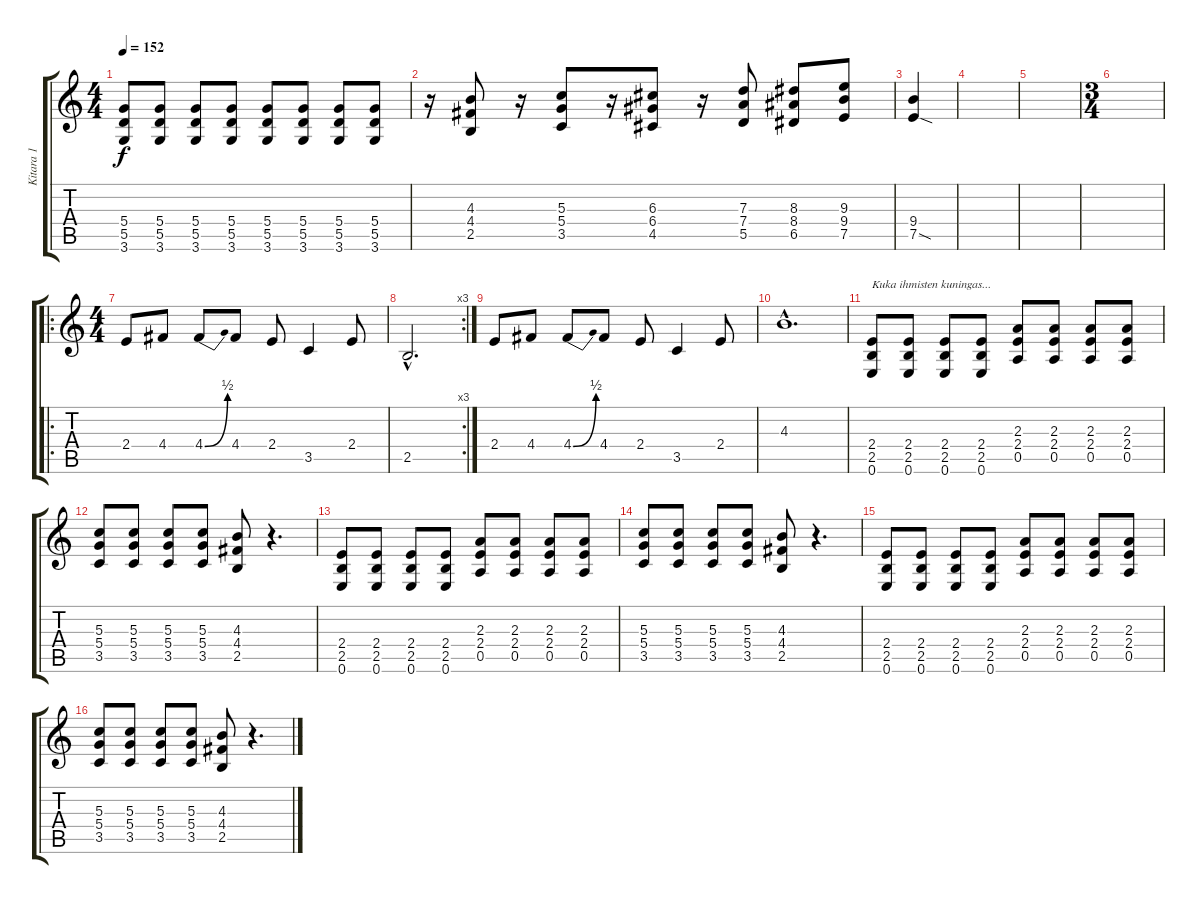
\track ("Kitara 1" "Kitara 1") {instrument distortionguitar}
\staff {score tabs}
\tuning (E4 B3 G3 D3 A2 E2) {hide}
\ts (4 4)
\tempo 152
\clef g2
\ks c
(5.4 5.5 3.6).8{dy f} (5.4 5.5 3.6).8 (5.4 5.5 3.6).8 (5.4 5.5 3.6).8 (5.4 5.5 3.6).8 (5.4 5.5 3.6).8 (5.4 5.5 3.6).8 (5.4 5.5 3.6).8 |
r.16 (4.3 4.4 2.5).8 r.16 (5.3 5.4 3.5).8 r.16 (6.3 6.4 4.5).8 r.16 (7.3 7.4 5.5).8 (8.3 8.4 6.5).8 (9.3 9.4 7.5).8 |
(9.4 7.5{sod}).4 |
|
|
\ts (3 4)
|
\ro
\ts (4 4)
2.4.8 4.4.8 4.4{be (bend 0 0 60 2)}.8 4.4.8 2.4.8 3.5.4 2.4.8 |
\rc 3
2.5{hac}.2{d} |
2.4.8 4.4.8 4.4{be (bend 0 0 60 2)}.8 4.4.8 2.4.8 3.5.4 2.4.8 |
4.3{hac}.1{d} |
(2.4 2.5 0.6).8{txt "Kuka ihmisten kuningas..."} (2.4 2.5 0.6).8 (2.4 2.5 0.6).8 (2.4 2.5 0.6).8 (2.3 2.4 0.5).8 (2.3 2.4 0.5).8 (2.3 2.4 0.5).8 (2.3 2.4 0.5).8 |
(5.3 5.4 3.5).8 (5.3 5.4 3.5).8 (5.3 5.4 3.5).8 (5.3 5.4 3.5).8 (4.3 4.4 2.5).8 r.4{d} |
(2.4 2.5 0.6).8 (2.4 2.5 0.6).8 (2.4 2.5 0.6).8 (2.4 2.5 0.6).8 (2.3 2.4 0.5).8 (2.3 2.4 0.5).8 (2.3 2.4 0.5).8 (2.3 2.4 0.5).8 |
(5.3 5.4 3.5).8 (5.3 5.4 3.5).8 (5.3 5.4 3.5).8 (5.3 5.4 3.5).8 (4.3 4.4 2.5).8 r.4{d} |
(2.4 2.5 0.6).8 (2.4 2.5 0.6).8 (2.4 2.5 0.6).8 (2.4 2.5 0.6).8 (2.3 2.4 0.5).8 (2.3 2.4 0.5).8 (2.3 2.4 0.5).8 (2.3 2.4 0.5).8 |
(5.3 5.4 3.5).8 (5.3 5.4 3.5).8 (5.3 5.4 3.5).8 (5.3 5.4 3.5).8 (4.3 4.4 2.5).8 r.4{d}
